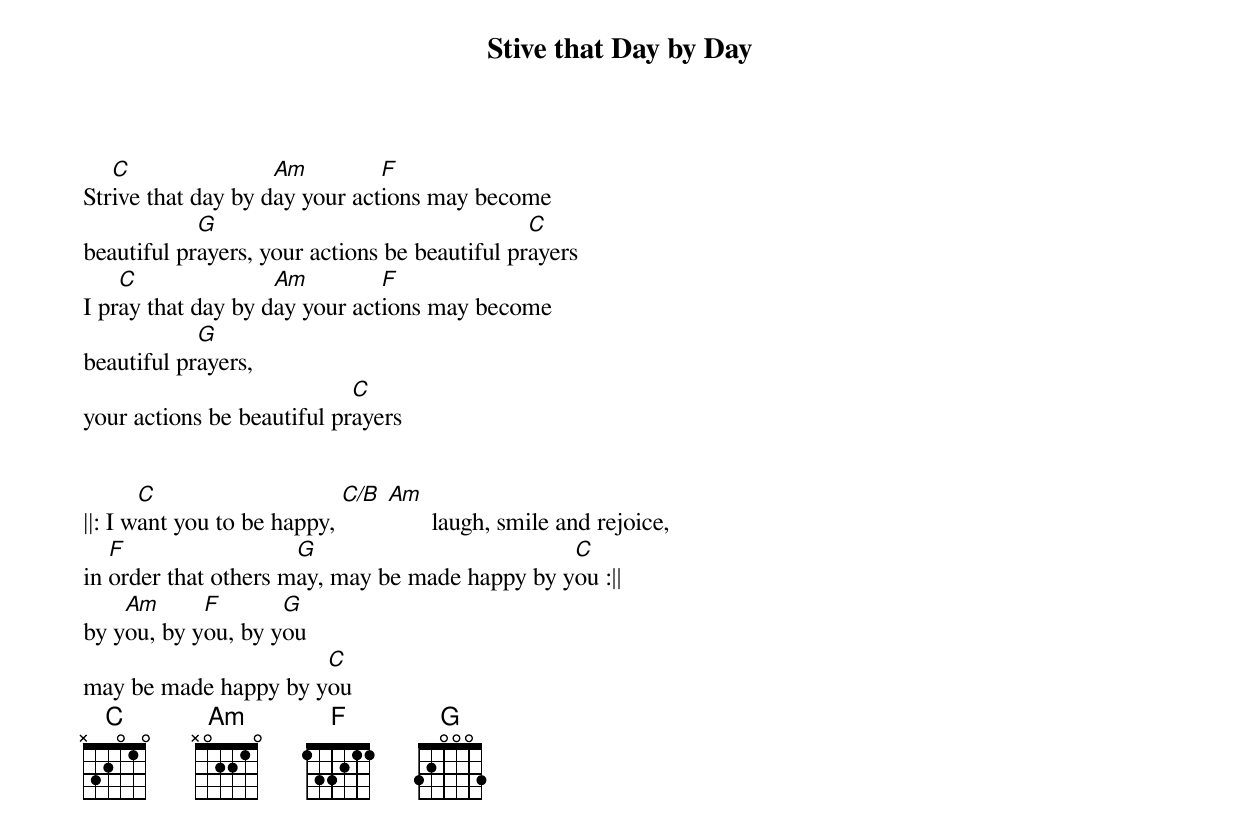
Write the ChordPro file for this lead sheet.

{title: Stive that Day by Day}
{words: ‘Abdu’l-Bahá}
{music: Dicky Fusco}

Str[C]ive that day by d[Am]ay your act[F]ions may become
beautiful pr[G]ayers, your actions be beautiful pr[C]ayers
I pr[C]ay that day by d[Am]ay your act[F]ions may become
beautiful pr[G]ayers,
your actions be beautiful pr[C]ayers


||: I w[C]ant you to be happy, [C/B] [Am]       laugh, smile and rejoice,
in [F]order that others m[G]ay, may be made happy by y[C]ou :||
by y[Am]ou, by y[F]ou, by y[G]ou
may be made happy by y[C]ou
